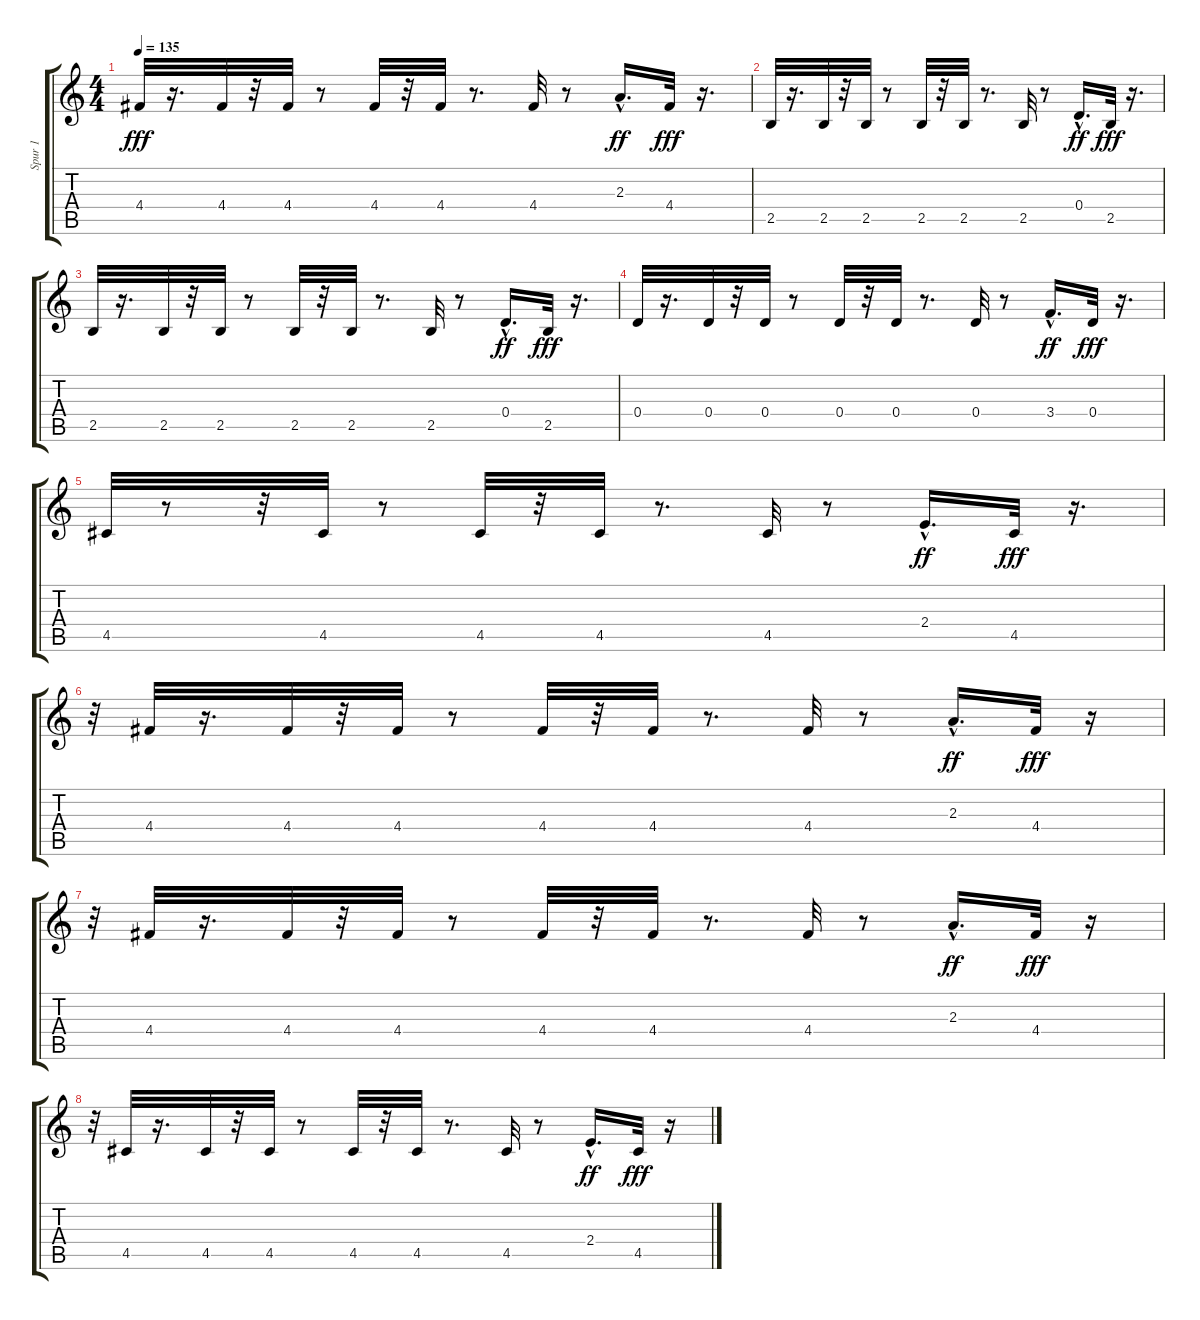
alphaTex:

\track ("Spur 1" "Spur 1") {instrument electricguitarclean}
\staff {score tabs}
\tuning (E4 B3 G3 D3 A2 E2) {hide}
\ts (4 4)
\tempo 135
\clef g2
\ks c
4.4.32{dy fff} r.16{d} 4.4.32 r.32 4.4.32 r.8 4.4.32 r.32 4.4.32 r.8{d} 4.4.32 r.8 2.3{hac}.16{d dy ff} 4.4.32{dy fff} r.16{d} |
2.5.32 r.16{d} 2.5.32 r.32 2.5.32 r.8 2.5.32 r.32 2.5.32 r.8{d} 2.5.32 r.8 0.4{hac}.16{d dy ff} 2.5.32{dy fff} r.16{d} |
2.5.32 r.16{d} 2.5.32 r.32 2.5.32 r.8 2.5.32 r.32 2.5.32 r.8{d} 2.5.32 r.8 0.4{hac}.16{d dy ff} 2.5.32{dy fff} r.16{d} |
0.4.32 r.16{d} 0.4.32 r.32 0.4.32 r.8 0.4.32 r.32 0.4.32 r.8{d} 0.4.32 r.8 3.4{hac}.16{d dy ff} 0.4.32{dy fff} r.16{d} |
4.5.32 r.8 r.32 4.5.32 r.8 4.5.32 r.32 4.5.32 r.8{d} 4.5.32 r.8 2.4{hac}.16{d dy ff} 4.5.32{dy fff} r.16{d} |
r.32 4.4.32 r.16{d} 4.4.32 r.32 4.4.32 r.8 4.4.32 r.32 4.4.32 r.8{d} 4.4.32 r.8 2.3{hac}.16{d dy ff} 4.4.32{dy fff} r.16 |
r.32 4.4.32 r.16{d} 4.4.32 r.32 4.4.32 r.8 4.4.32 r.32 4.4.32 r.8{d} 4.4.32 r.8 2.3{hac}.16{d dy ff} 4.4.32{dy fff} r.16 |
r.32 4.5.32 r.16{d} 4.5.32 r.32 4.5.32 r.8 4.5.32 r.32 4.5.32 r.8{d} 4.5.32 r.8 2.4{hac}.16{d dy ff} 4.5.32{dy fff} r.16
